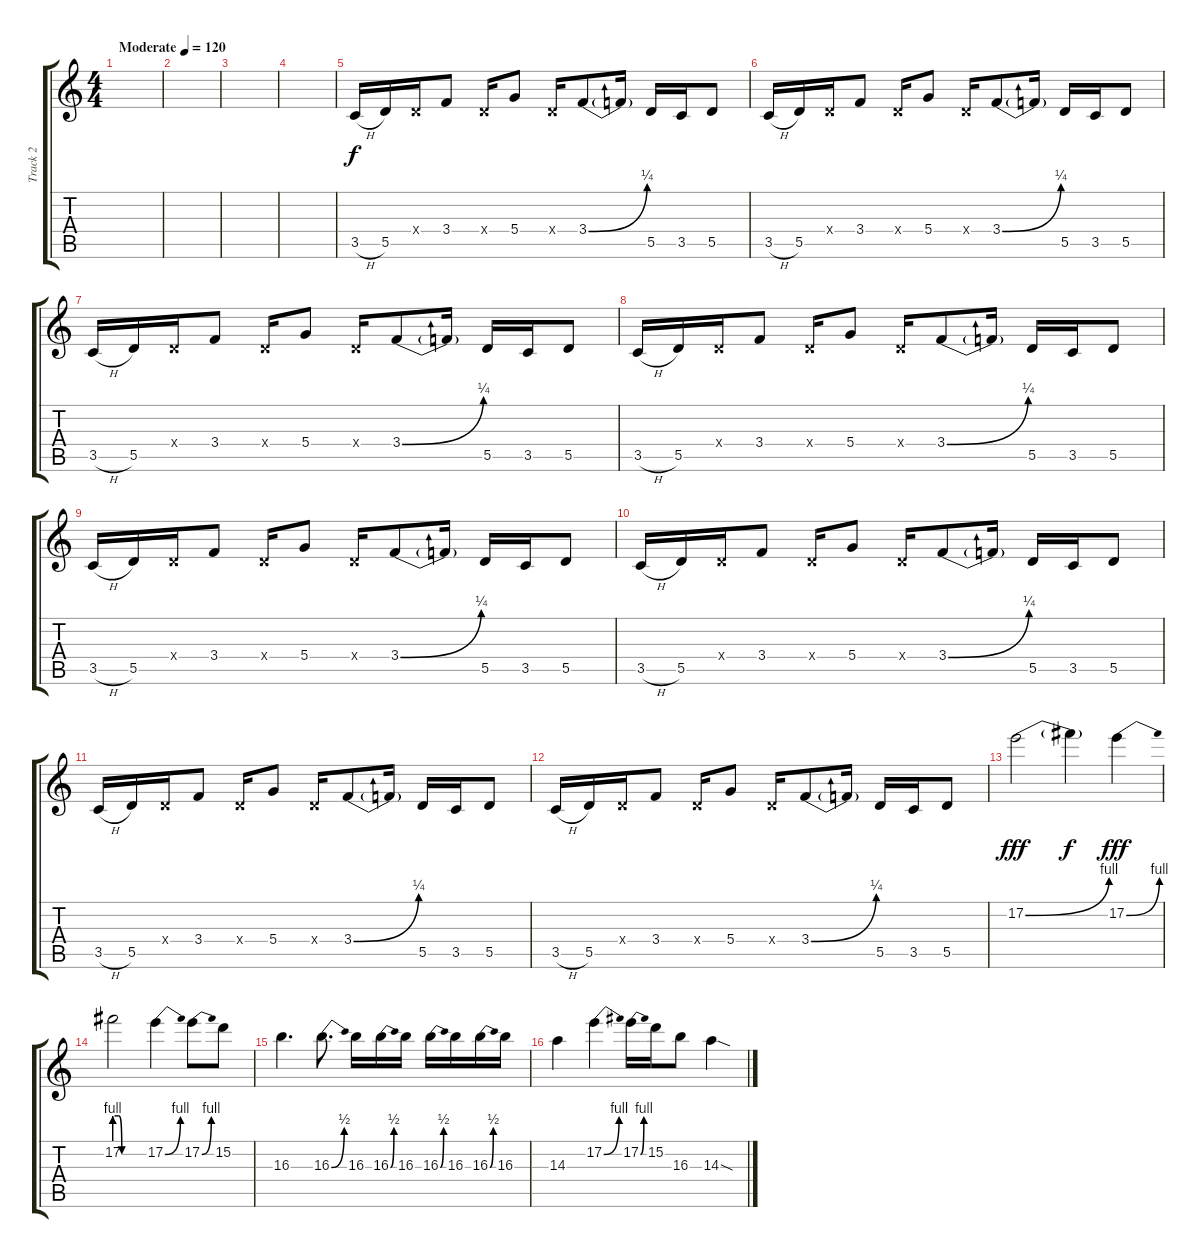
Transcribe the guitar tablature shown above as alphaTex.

\track ("Track 2" "Track 2") {instrument overdrivenguitar}
\staff {score tabs}
\tuning (E4 B3 G3 D3 A2 E2) {hide}
\ts (4 4)
\tempo (120 "Moderate")
\clef g2
\ks c
|
|
|
|
3.5{h}.16 5.5.16 0.4{x}.16 3.4.8 0.4{x}.16 5.4.8 0.4{x}.16 3.4{be (bend 0 0 60 1)}.8 3.4{t}.16 5.5.16 3.5.16 5.5.8 |
3.5{h}.16 5.5.16 0.4{x}.16 3.4.8 0.4{x}.16 5.4.8 0.4{x}.16 3.4{be (bend 0 0 60 1)}.8 3.4{t}.16 5.5.16 3.5.16 5.5.8 |
3.5{h}.16 5.5.16 0.4{x}.16 3.4.8 0.4{x}.16 5.4.8 0.4{x}.16 3.4{be (bend 0 0 60 1)}.8 3.4{t}.16 5.5.16 3.5.16 5.5.8 |
3.5{h}.16 5.5.16 0.4{x}.16 3.4.8 0.4{x}.16 5.4.8 0.4{x}.16 3.4{be (bend 0 0 60 1)}.8 3.4{t}.16 5.5.16 3.5.16 5.5.8 |
3.5{h}.16 5.5.16 0.4{x}.16 3.4.8 0.4{x}.16 5.4.8 0.4{x}.16 3.4{be (bend 0 0 60 1)}.8 3.4{t}.16 5.5.16 3.5.16 5.5.8 |
3.5{h}.16 5.5.16 0.4{x}.16 3.4.8 0.4{x}.16 5.4.8 0.4{x}.16 3.4{be (bend 0 0 60 1)}.8 3.4{t}.16 5.5.16 3.5.16 5.5.8 |
3.5{h}.16 5.5.16 0.4{x}.16 3.4.8 0.4{x}.16 5.4.8 0.4{x}.16 3.4{be (bend 0 0 60 1)}.8 3.4{t}.16 5.5.16 3.5.16 5.5.8 |
3.5{h}.16 5.5.16 0.4{x}.16 3.4.8 0.4{x}.16 5.4.8 0.4{x}.16 3.4{be (bend 0 0 60 1)}.8 3.4{t}.16 5.5.16 3.5.16 5.5.8 |
17.2{be (bend 0 0 60 4)}.2{dy fff} 17.2{t}.4{dy f} 17.2{be (bend 0 0 60 4)}.4{dy fff} |
17.2{be (custom 0 4 5 4 9 4 15 0 30 0 60 0)}.2 17.2{be (bend 0 0 60 4)}.4 17.2{be (bend 0 0 60 4)}.8 15.2.8 |
16.3.4{d} 16.3{be (bend 0 0 60 2)}.8{d} 16.3.16 16.3{be (bend 0 0 60 2)}.16 16.3.16 16.3{be (bend 0 0 60 2)}.16 16.3.16 16.3{be (bend 0 0 60 2)}.16 16.3.16 |
14.3.4 17.2{be (bend 0 0 60 4)}.4 17.2{be (bend 0 0 60 4)}.16 15.2.16 16.3.8 14.3{sod}.4
